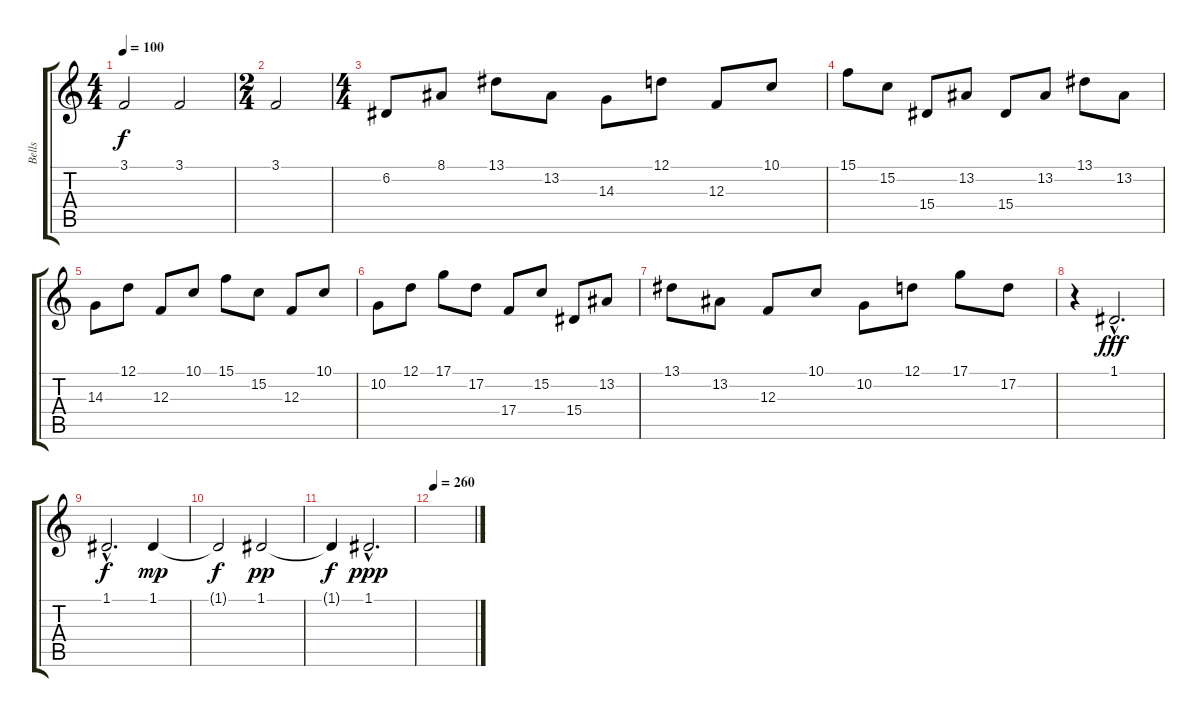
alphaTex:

\track ("Bells" "Bells") {instrument tubularbells}
\staff {score tabs}
\tuning (D4 A3 F3 C3 G2 D2) {hide}
\ts (4 4)
\tempo 100
\clef g2
\ks c
3.1.2{dy f} 3.1.2 |
\ts (2 4)
3.1.2 |
\ts (4 4)
6.2.8{volume 12} 8.1.8 13.1.8 13.2.8 14.3.8 12.1.8 12.3.8 10.1.8 |
15.1.8 15.2.8 15.4.8 13.2.8 15.4.8 13.2.8 13.1.8 13.2.8 |
14.3.8 12.1.8 12.3.8 10.1.8 15.1.8 15.2.8 12.3.8 10.1.8 |
10.2.8 12.1.8 17.1.8 17.2.8 17.4.8 15.2.8 15.4.8 13.2.8 |
13.1.8 13.2.8 12.3.8 10.1.8 10.2.8 12.1.8 17.1.8 17.2.8 |
r.4 1.1{hac}.2{d dy fff volume 16} |
1.1{hac}.2{d dy f} 1.1.4{dy mp} |
1.1{t}.2{dy f} 1.1.2{dy pp} |
1.1{t}.4{dy f} 1.1{hac}.2{d dy ppp} |
\tempo 260
